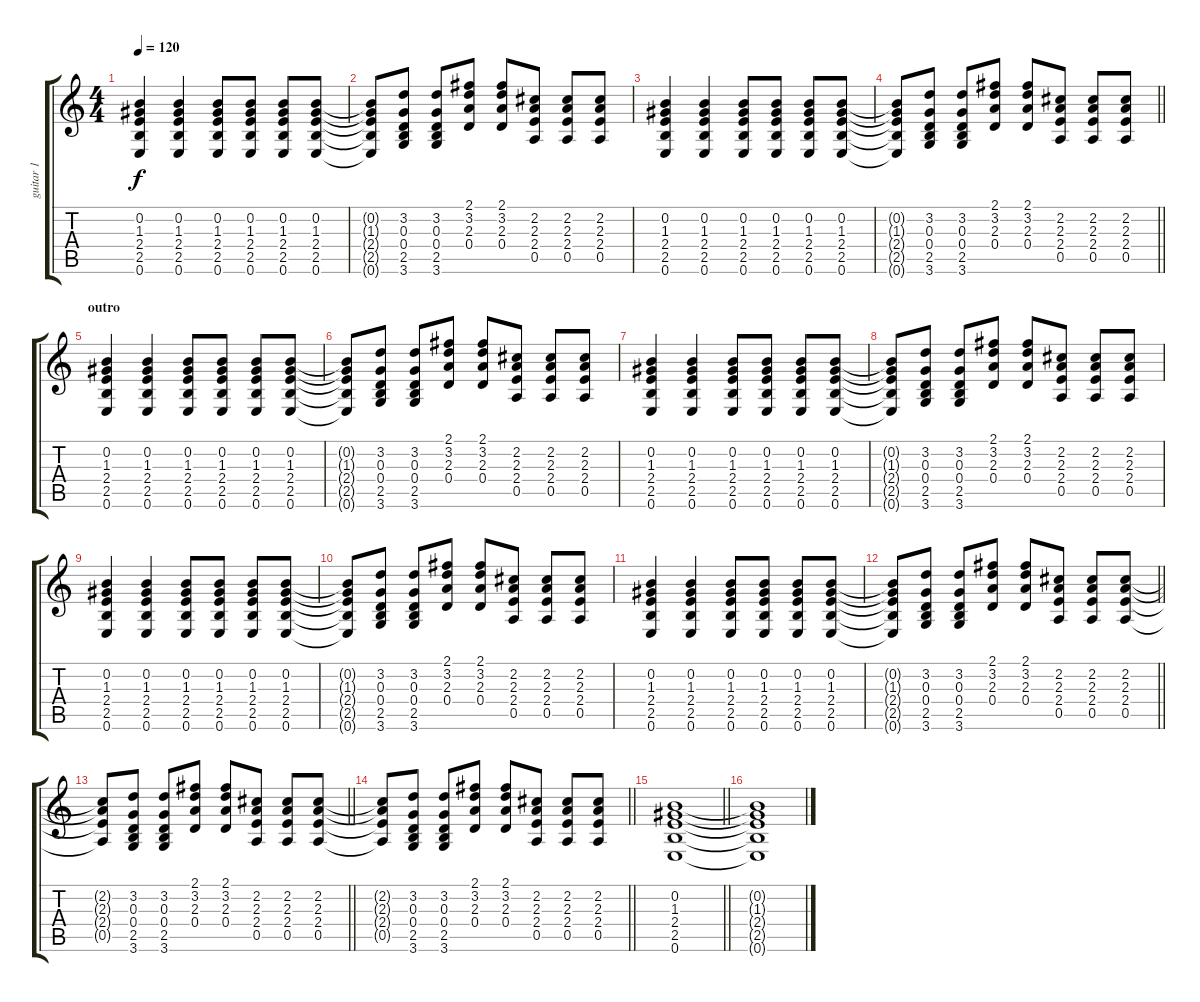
\track ("guitar 1" "guitar 1") {instrument overdrivenguitar}
\staff {score tabs}
\tuning (E4 B3 G3 D3 A2 E2) {hide}
\ts (4 4)
\tempo 120
\clef g2
\ks c
(0.2 1.3 2.4 2.5 0.6).4{dy f} (0.2 1.3 2.4 2.5 0.6).4 (0.2 1.3 2.4 2.5 0.6).8 (0.2 1.3 2.4 2.5 0.6).8 (0.2 1.3 2.4 2.5 0.6).8 (0.2 1.3 2.4 2.5 0.6).8 |
(0.2{t} 1.3{t} 2.4{t} 2.5{t} 0.6{t}).8 (3.2 0.3 0.4 2.5 3.6).8 (3.2 0.3 0.4 2.5 3.6).8 (2.1 3.2 2.3 0.4).8 (2.1 3.2 2.3 0.4).8 (2.2 2.3 2.4 0.5).8 (2.2 2.3 2.4 0.5).8 (2.2 2.3 2.4 0.5).8 |
(0.2 1.3 2.4 2.5 0.6).4 (0.2 1.3 2.4 2.5 0.6).4 (0.2 1.3 2.4 2.5 0.6).8 (0.2 1.3 2.4 2.5 0.6).8 (0.2 1.3 2.4 2.5 0.6).8 (0.2 1.3 2.4 2.5 0.6).8 |
\barLineRight lightlight
(0.2{t} 1.3{t} 2.4{t} 2.5{t} 0.6{t}).8 (3.2 0.3 0.4 2.5 3.6).8 (3.2 0.3 0.4 2.5 3.6).8 (2.1 3.2 2.3 0.4).8 (2.1 3.2 2.3 0.4).8 (2.2 2.3 2.4 0.5).8 (2.2 2.3 2.4 0.5).8 (2.2 2.3 2.4 0.5).8 |
\section ("" "outro")
(0.2 1.3 2.4 2.5 0.6).4 (0.2 1.3 2.4 2.5 0.6).4 (0.2 1.3 2.4 2.5 0.6).8 (0.2 1.3 2.4 2.5 0.6).8 (0.2 1.3 2.4 2.5 0.6).8 (0.2 1.3 2.4 2.5 0.6).8 |
(0.2{t} 1.3{t} 2.4{t} 2.5{t} 0.6{t}).8 (3.2 0.3 0.4 2.5 3.6).8 (3.2 0.3 0.4 2.5 3.6).8 (2.1 3.2 2.3 0.4).8 (2.1 3.2 2.3 0.4).8 (2.2 2.3 2.4 0.5).8 (2.2 2.3 2.4 0.5).8 (2.2 2.3 2.4 0.5).8 |
(0.2 1.3 2.4 2.5 0.6).4 (0.2 1.3 2.4 2.5 0.6).4 (0.2 1.3 2.4 2.5 0.6).8 (0.2 1.3 2.4 2.5 0.6).8 (0.2 1.3 2.4 2.5 0.6).8 (0.2 1.3 2.4 2.5 0.6).8 |
(0.2{t} 1.3{t} 2.4{t} 2.5{t} 0.6{t}).8 (3.2 0.3 0.4 2.5 3.6).8 (3.2 0.3 0.4 2.5 3.6).8 (2.1 3.2 2.3 0.4).8 (2.1 3.2 2.3 0.4).8 (2.2 2.3 2.4 0.5).8 (2.2 2.3 2.4 0.5).8 (2.2 2.3 2.4 0.5).8 |
(0.2 1.3 2.4 2.5 0.6).4 (0.2 1.3 2.4 2.5 0.6).4 (0.2 1.3 2.4 2.5 0.6).8 (0.2 1.3 2.4 2.5 0.6).8 (0.2 1.3 2.4 2.5 0.6).8 (0.2 1.3 2.4 2.5 0.6).8 |
(0.2{t} 1.3{t} 2.4{t} 2.5{t} 0.6{t}).8 (3.2 0.3 0.4 2.5 3.6).8 (3.2 0.3 0.4 2.5 3.6).8 (2.1 3.2 2.3 0.4).8 (2.1 3.2 2.3 0.4).8 (2.2 2.3 2.4 0.5).8 (2.2 2.3 2.4 0.5).8 (2.2 2.3 2.4 0.5).8 |
(0.2 1.3 2.4 2.5 0.6).4 (0.2 1.3 2.4 2.5 0.6).4 (0.2 1.3 2.4 2.5 0.6).8 (0.2 1.3 2.4 2.5 0.6).8 (0.2 1.3 2.4 2.5 0.6).8 (0.2 1.3 2.4 2.5 0.6).8 |
\barLineRight lightlight
(0.2{t} 1.3{t} 2.4{t} 2.5{t} 0.6{t}).8 (3.2 0.3 0.4 2.5 3.6).8 (3.2 0.3 0.4 2.5 3.6).8 (2.1 3.2 2.3 0.4).8 (2.1 3.2 2.3 0.4).8 (2.2 2.3 2.4 0.5).8 (2.2 2.3 2.4 0.5).8 (2.2 2.3 2.4 0.5).8 |
\barLineRight lightlight
(2.2{t} 2.3{t} 2.4{t} 0.5{t}).8 (3.2 0.3 0.4 2.5 3.6).8 (3.2 0.3 0.4 2.5 3.6).8 (2.1 3.2 2.3 0.4).8 (2.1 3.2 2.3 0.4).8 (2.2 2.3 2.4 0.5).8 (2.2 2.3 2.4 0.5).8 (2.2 2.3 2.4 0.5).8 |
\barLineRight lightlight
(2.2{t} 2.3{t} 2.4{t} 0.5{t}).8 (3.2 0.3 0.4 2.5 3.6).8 (3.2 0.3 0.4 2.5 3.6).8 (2.1 3.2 2.3 0.4).8 (2.1 3.2 2.3 0.4).8 (2.2 2.3 2.4 0.5).8 (2.2 2.3 2.4 0.5).8 (2.2 2.3 2.4 0.5).8 |
\barLineRight lightlight
(0.2 1.3 2.4 2.5 0.6).1 |
(0.2{t} 1.3{t} 2.4{t} 2.5{t} 0.6{t}).1
